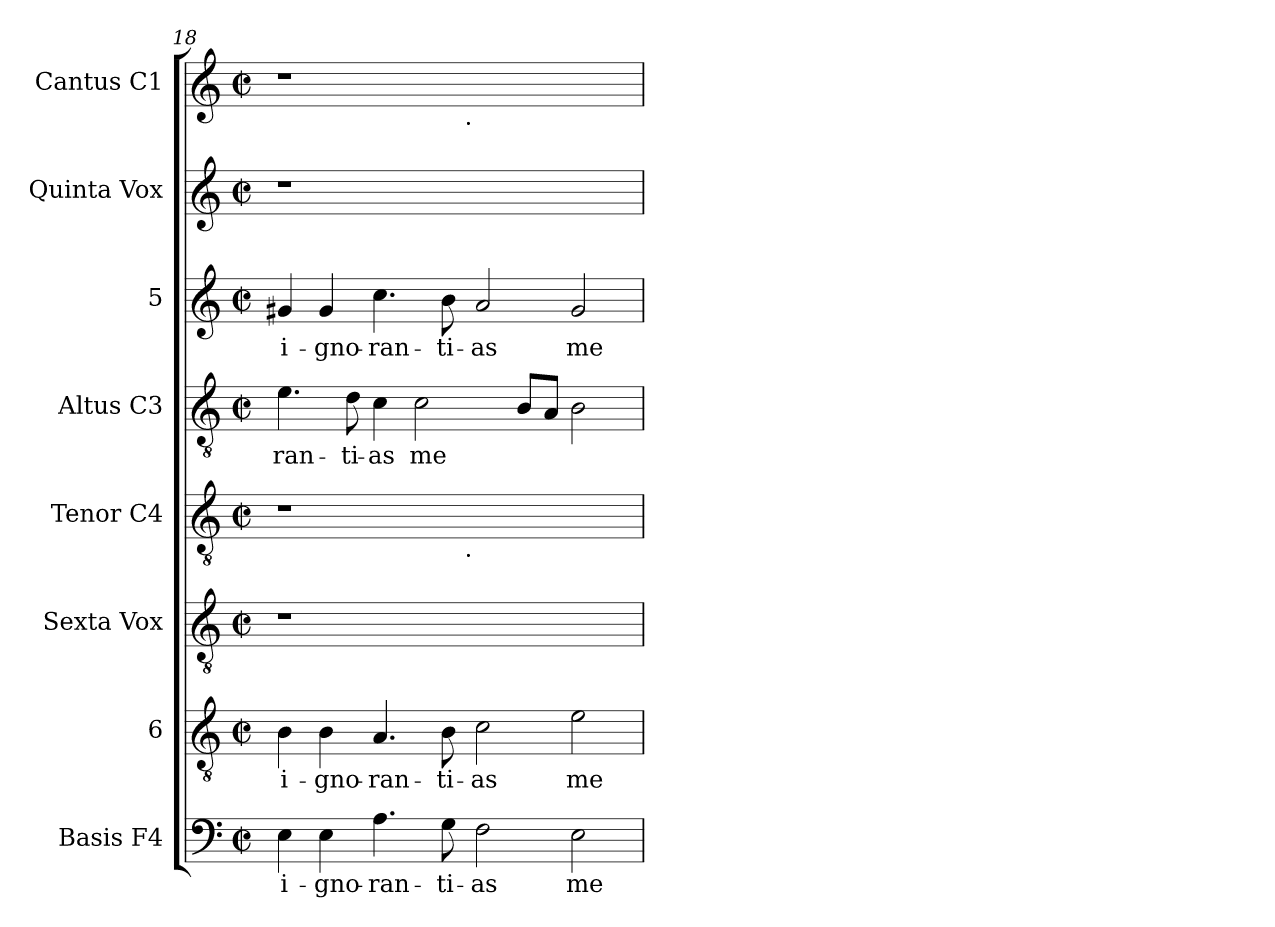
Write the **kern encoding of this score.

**kern	**text	**kern	**text	**kern	**kern	**kern	**text	**kern	**text	**kern	**kern
*part8	*part8	*part7	*part7	*part6	*part5	*part4	*part4	*part3	*part3	*part2	*part1
*staff8	*staff8	*staff7	*staff7	*staff6	*staff5	*staff4	*staff4	*staff3	*staff3	*staff2	*staff1
*I"Basis  F4	*	*I"6	*	*I"Sexta  Vox	*I"Tenor  C4	*I"Altus  C3	*	*I"5	*	*I"Quinta  Vox	*I"Cantus  C1
*I'B	*	*	*	*	*I'T	*I'A	*	*	*	*	*I'C
*clefF4	*	*clefGv2	*	*clefGv2	*clefGv2	*clefGv2	*	*clefG2	*	*clefG2	*clefG2
*k[]	*	*k[]	*	*k[]	*k[]	*k[]	*	*k[]	*	*k[]	*k[]
*C:	*	*C:	*	*C:	*C:	*C:	*	*C:	*	*C:	*C:
*M2/2	*	*M2/2	*	*M2/2	*M2/2	*M2/2	*	*M2/2	*	*M2/2	*M2/2
*met(c|)	*	*met(c|)	*	*met(c|)	*met(c|)	*met(c|)	*	*met(c|)	*	*met(c|)	*met(c|)
=18	=18	=18	=18	=18	=18	=18	=18	=18	=18	=18	=18
!	!LO:LY:b:cj	!	!LO:LY:b:cj	!	!	!	!LO:LY:b:cj	!	!LO:LY:b:cj	!	!
*	*	*	*	*	*^	*	*	*	*	*	*^
4E\	i-	4B\	i-	1r	1r	2ryy	4.e\	-ran-	4g#X/	i-	1r	1r	2ryy
!	!LO:LY:b:cj	!	!LO:LY:b:cj	!	!	!	!	!	!	!LO:LY:b:cj	!	!	!
4E\	-gno-	4B\	-gno-	.	.	.	.	.	4g#/	-gno-	.	.	.
!	!	!	!	!	!	!	!	!LO:LY:b:cj	!	!	!	!	!
.	.	.	.	.	.	.	8d\	-ti-	.	.	.	.	.
!	!LO:LY:b:cj	!	!LO:LY:b:cj	!	!	!	!	!LO:LY:b:cj	!	!LO:LY:b:cj	!	!	!
4.A\	-ran-	4.A/	-ran-	.	.	4...ryy	4c\	-as	4.cc\	-ran-	.	.	4...ryy
!	!	!	!	!	!	!	!	!LO:LY:b:cj	!	!	!	!	!
.	.	.	.	.	.	.	2c\	me-	.	.	.	.	.
!	!LO:LY:b:cj	!	!LO:LY:b:cj	!	!	!	!	!	!	!LO:LY:b:cj	!	!	!
8G\	-ti-	8B\	-ti-	.	.	.	.	.	8b\	-ti-	.	.	.
!	!	!	!	!	!	!	!	!	!	!	!	!	!LO:TX:b:t=.
!	!	!	!	!	!	!LO:TX:b:t=.	!	!	!	!	!	!	!
.	.	.	.	.	.	1ryy	.	.	.	.	.	.	1ryy
!	!LO:LY:b:cj	!	!LO:LY:b:cj	!	!	!	!	!	!	!LO:LY:b:cj	!	!	!
2F\	-as	2c\	-as	1ryy	1ryy	.	.	.	2a/	-as	1ryy	1ryy	.
!	!	!	!	!	!	!	!	!LO:LY:b:cj	!	!	!	!	!
.	.	.	.	.	.	.	8B/L	--	.	.	.	.	.
!	!	!	!	!	!	!	!	!LO:LY:b:cj	!	!	!	!	!
.	.	.	.	.	.	.	8A/J	--	.	.	.	.	.
!	!LO:LY:b:cj	!	!LO:LY:b:cj	!	!	!	!	!LO:LY:b:cj	!	!LO:LY:b:cj	!	!	!
2E\	me-	2e\	me-	.	.	.	2B\	--	2g#/	me-	.	.	.
.	.	.	.	.	.	32ryy	.	.	.	.	.	.	32ryy
*	*	*	*	*	*v	*v	*	*	*	*	*	*v	*v
=	=	=	=	=	=	=	=	=	=	=	=
*-	*-	*-	*-	*-	*-	*-	*-	*-	*-	*-	*-
